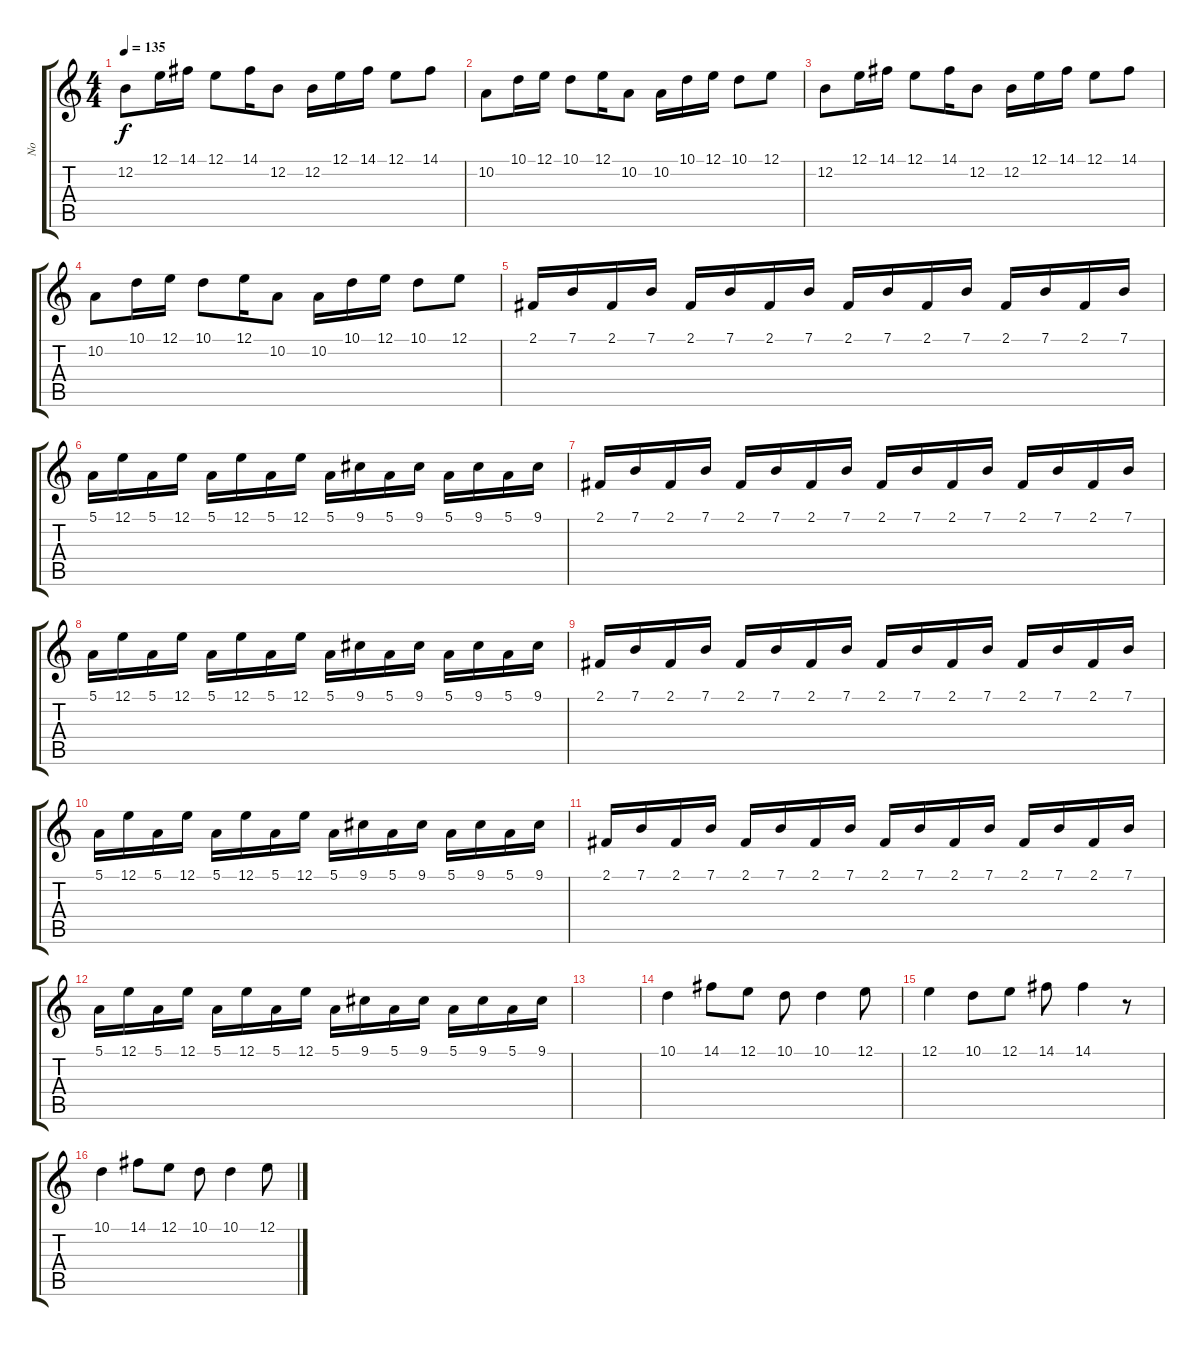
\track ("No" "No") {instrument lead1square}
\staff {score tabs}
\tuning (E4 B3 G3 D3 A2 E2) {hide}
\ts (4 4)
\tempo 135
\clef g2
\ks c
12.2.8{dy f} 12.1.16 14.1.16 12.1.8 14.1.16 12.2.8 12.2.16 12.1.16 14.1.16 12.1.8 14.1.8 |
10.2.8 10.1.16 12.1.16 10.1.8 12.1.16 10.2.8 10.2.16 10.1.16 12.1.16 10.1.8 12.1.8 |
12.2.8 12.1.16 14.1.16 12.1.8 14.1.16 12.2.8 12.2.16 12.1.16 14.1.16 12.1.8 14.1.8 |
10.2.8 10.1.16 12.1.16 10.1.8 12.1.16 10.2.8 10.2.16 10.1.16 12.1.16 10.1.8 12.1.8 |
2.1.16 7.1.16 2.1.16 7.1.16 2.1.16 7.1.16 2.1.16 7.1.16 2.1.16 7.1.16 2.1.16 7.1.16 2.1.16 7.1.16 2.1.16 7.1.16 |
5.1.16 12.1.16 5.1.16 12.1.16 5.1.16 12.1.16 5.1.16 12.1.16 5.1.16 9.1.16 5.1.16 9.1.16 5.1.16 9.1.16 5.1.16 9.1.16 |
2.1.16 7.1.16 2.1.16 7.1.16 2.1.16 7.1.16 2.1.16 7.1.16 2.1.16 7.1.16 2.1.16 7.1.16 2.1.16 7.1.16 2.1.16 7.1.16 |
5.1.16 12.1.16 5.1.16 12.1.16 5.1.16 12.1.16 5.1.16 12.1.16 5.1.16 9.1.16 5.1.16 9.1.16 5.1.16 9.1.16 5.1.16 9.1.16 |
2.1.16 7.1.16 2.1.16 7.1.16 2.1.16 7.1.16 2.1.16 7.1.16 2.1.16 7.1.16 2.1.16 7.1.16 2.1.16 7.1.16 2.1.16 7.1.16 |
5.1.16 12.1.16 5.1.16 12.1.16 5.1.16 12.1.16 5.1.16 12.1.16 5.1.16 9.1.16 5.1.16 9.1.16 5.1.16 9.1.16 5.1.16 9.1.16 |
2.1.16 7.1.16 2.1.16 7.1.16 2.1.16 7.1.16 2.1.16 7.1.16 2.1.16 7.1.16 2.1.16 7.1.16 2.1.16 7.1.16 2.1.16 7.1.16 |
5.1.16 12.1.16 5.1.16 12.1.16 5.1.16 12.1.16 5.1.16 12.1.16 5.1.16 9.1.16 5.1.16 9.1.16 5.1.16 9.1.16 5.1.16 9.1.16 |
|
10.1.4{instrument lead1square} 14.1.8 12.1.8 10.1.8 10.1.4 12.1.8 |
12.1.4 10.1.8 12.1.8 14.1.8 14.1.4 r.8 |
10.1.4 14.1.8 12.1.8 10.1.8 10.1.4 12.1.8
